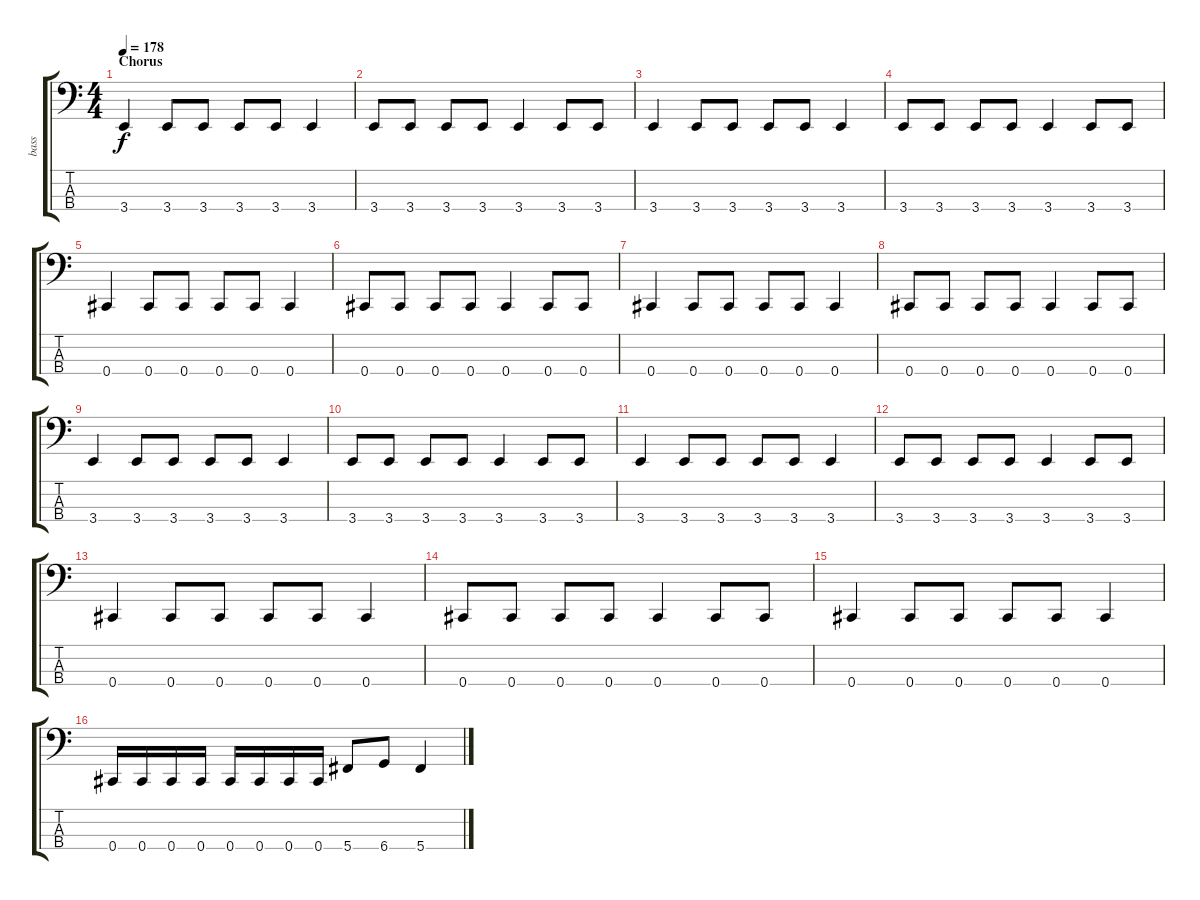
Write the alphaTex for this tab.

\track ("bass" "bass") {instrument electricbasspick}
\staff {score tabs}
\tuning (Gb2 Db2 Ab1 Db1) {hide}
\ts (4 4)
\section ("" "Chorus")
\tempo 178
\clef f4
\ks c
3.4.4{dy f} 3.4.8 3.4.8 3.4.8 3.4.8 3.4.4 |
3.4.8 3.4.8 3.4.8 3.4.8 3.4.4 3.4.8 3.4.8 |
3.4.4 3.4.8 3.4.8 3.4.8 3.4.8 3.4.4 |
3.4.8 3.4.8 3.4.8 3.4.8 3.4.4 3.4.8 3.4.8 |
0.4.4 0.4.8 0.4.8 0.4.8 0.4.8 0.4.4 |
0.4.8 0.4.8 0.4.8 0.4.8 0.4.4 0.4.8 0.4.8 |
0.4.4 0.4.8 0.4.8 0.4.8 0.4.8 0.4.4 |
0.4.8 0.4.8 0.4.8 0.4.8 0.4.4 0.4.8 0.4.8 |
3.4.4 3.4.8 3.4.8 3.4.8 3.4.8 3.4.4 |
3.4.8 3.4.8 3.4.8 3.4.8 3.4.4 3.4.8 3.4.8 |
3.4.4 3.4.8 3.4.8 3.4.8 3.4.8 3.4.4 |
3.4.8 3.4.8 3.4.8 3.4.8 3.4.4 3.4.8 3.4.8 |
0.4.4 0.4.8 0.4.8 0.4.8 0.4.8 0.4.4 |
0.4.8 0.4.8 0.4.8 0.4.8 0.4.4 0.4.8 0.4.8 |
0.4.4 0.4.8 0.4.8 0.4.8 0.4.8 0.4.4 |
0.4.16 0.4.16 0.4.16 0.4.16 0.4.16 0.4.16 0.4.16 0.4.16 5.4.8 6.4.8 5.4.4
